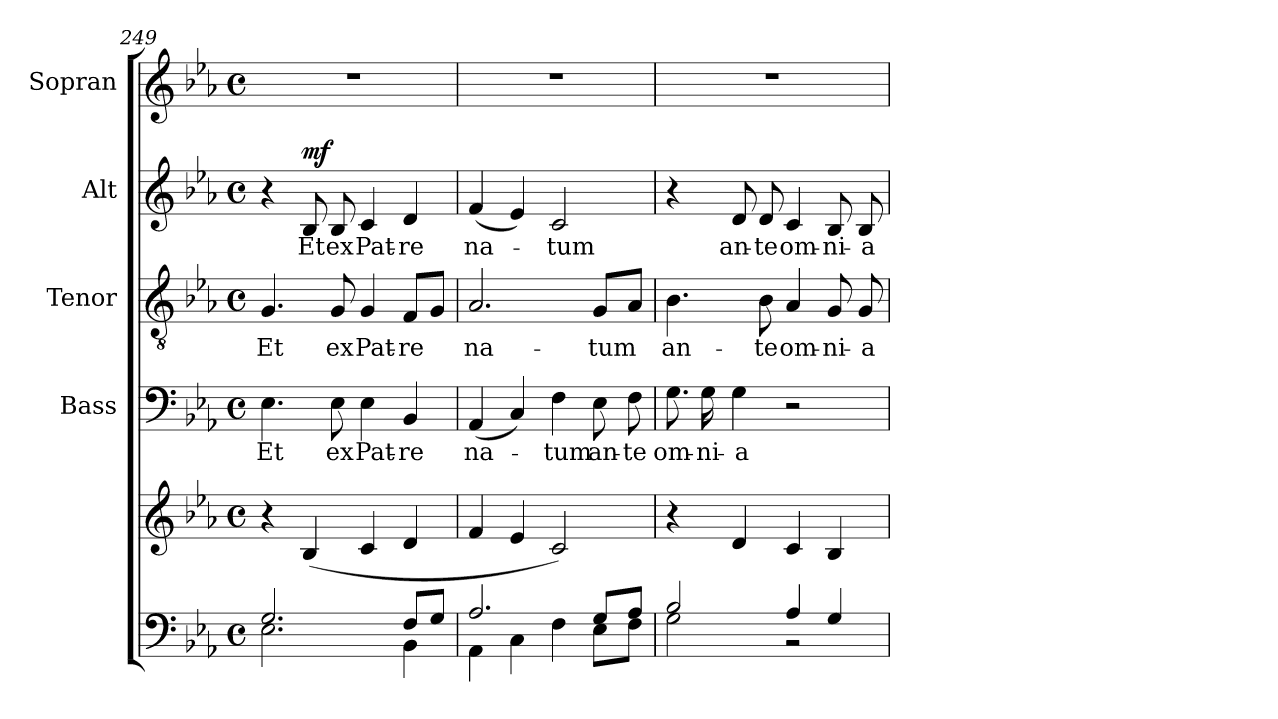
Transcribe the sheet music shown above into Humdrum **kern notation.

**kern	**kern	**kern	**text	**kern	**text	**kern	**text	**dynam	**kern
*part5	*part5	*part4	*part4	*part3	*part3	*part2	*part2	*part2	*part1
*staff6	*staff5	*staff4	*staff4	*staff3	*staff3	*staff2	*staff2	*staff2	*staff1
*	*	*I"Bass	*	*I"Tenor	*	*I"Alt	*	*	*I"Sopran
*	*	*I'B.	*	*I'T.	*	*I'A.	*	*	*I'S.
*clefF4	*clefG2	*clefF4	*	*clefGv2	*	*clefG2	*	*	*clefG2
*k[b-e-a-]	*k[b-e-a-]	*k[b-e-a-]	*	*k[b-e-a-]	*	*k[b-e-a-]	*	*	*k[b-e-a-]
*E-:	*E-:	*E-:	*	*E-:	*	*E-:	*	*	*E-:
*M4/4	*M4/4	*M4/4	*	*M4/4	*	*M4/4	*	*	*M4/4
*met(c)	*met(c)	*met(c)	*	*met(c)	*	*met(c)	*	*	*met(c)
=249	=249	=249	=249	=249	=249	=249	=249	=249	=249
*^	*	*	*	*	*	*	*	*	*
!	!	!	!	!LO:LY:b	!	!LO:LY:b	!	!	!	!
2.G/	2.E-\	4r	4.E-\	Et	4.G/	Et	4r	.	.	1r
!	!	!	!	!	!	!	!	!LO:LY:b	!LO:DY:a	!
.	.	(4B-/	.	.	.	.	8B-/	Et	mf	.
!	!	!	!	!LO:LY:b	!	!LO:LY:b	!	!LO:LY:b	!	!
.	.	.	8E-\	ex	8G/	ex	8B-/	ex	.	.
!	!	!	!	!LO:LY:b	!	!LO:LY:b	!	!LO:LY:b	!	!
.	.	4c/	4E-\	Pat-	4G/	Pat-	4c/	Pat-	.	.
!	!	!	!	!LO:LY:b	!	!LO:LY:b	!	!LO:LY:b	!	!
8F/L	4BB-\	4d/	4BB-/	-re	8F/L	-re	4d/	-re	.	.
8G/J	.	.	.	.	8G/J	.	.	.	.	.
=250	=250	=250	=250	=250	=250	=250	=250	=250	=250	=250
!	!	!	!	!LO:LY:b	!	!LO:LY:b	!	!LO:LY:b	!	!
2.A-/	4AA-\	4f/	(<4AA-/	na-	2.A-/	na-	(<4f/	na-	.	1r
.	4C\	4e-/	4C/)	.	.	.	4e-/)	.	.	.
!	!	!	!	!LO:LY:b	!	!	!	!LO:LY:b	!	!
.	4F\	2c/)	4F\	-tum	.	.	2c/	-tum	.	.
!	!	!	!	!LO:LY:b	!	!LO:LY:b	!	!	!	!
8G/L	8E-\L	.	8E-\	an-	8G/L	-tum	.	.	.	.
!	!	!	!	!LO:LY:b	!	!	!	!	!	!
8A-/J	8F\J	.	8F\	-te	8A-/J	.	.	.	.	.
=251	=251	=251	=251	=251	=251	=251	=251	=251	=251	=251
!	!	!	!	!LO:LY:b	!	!LO:LY:b	!	!	!	!
2B-/	2G\	4r	8.G\	om-	4.B-\	an-	4r	.	.	1r
!	!	!	!	!LO:LY:b	!	!	!	!	!	!
.	.	.	16G\	-ni-	.	.	.	.	.	.
!	!	!	!	!LO:LY:b	!	!	!	!LO:LY:b	!	!
.	.	4d/	4G\	-a	.	.	8d/	an-	.	.
!	!	!	!	!	!	!LO:LY:b	!	!LO:LY:b	!	!
.	.	.	.	.	8B-\	-te	8d/	-te	.	.
!	!	!	!	!	!	!LO:LY:b	!	!LO:LY:b	!	!
4A-/	2r	4c/	2r	.	4A-/	om-	4c/	om-	.	.
!	!	!	!	!	!	!LO:LY:b	!	!LO:LY:b	!	!
4G/	.	4B-/	.	.	8G/	-ni-	8B-/	-ni-	.	.
!	!	!	!	!	!	!LO:LY:b	!	!LO:LY:b	!	!
.	.	.	.	.	8G/	-a	8B-/	-a	.	.
*v	*v	*	*	*	*	*	*	*	*	*
=	=	=	=	=	=	=	=	=	=
*-	*-	*-	*-	*-	*-	*-	*-	*-	*-
